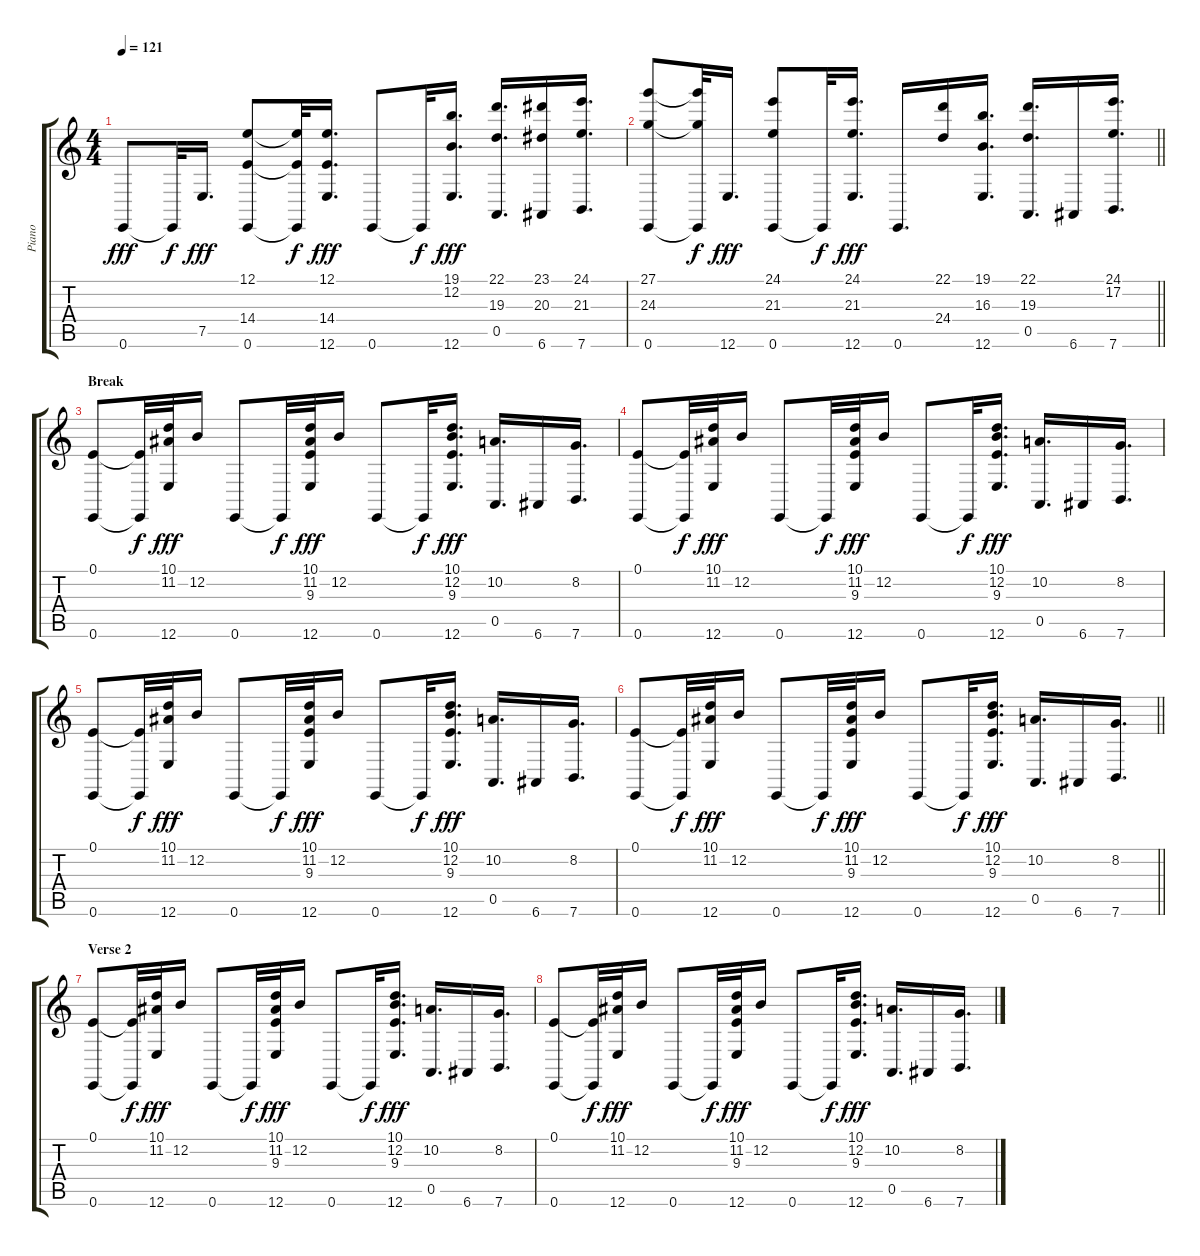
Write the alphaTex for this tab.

\track ("Piano" "Piano") {instrument acousticgrandpiano}
\staff {score tabs}
\tuning (E4 B3 G3 D3 A2 E2) {hide}
\ts (4 4)
\tempo 121
\clef g2
\ks c
0.6.8{dy fff} 0.6{t}.32{dy f} 7.5.16{d dy fff} (12.1 14.4 0.6).8 (12.1{t} 14.4{t} 0.6{t}).32{dy f} (12.1 14.4 12.6).16{d dy fff} 0.6.8 0.6{t}.32{dy f} (19.1 12.2 12.6).16{d dy fff} (22.1 19.3 0.5).16{d} (23.1 20.3 6.6).16 (24.1 21.3 7.6).16{d} |
\barLineRight lightlight
(27.1 24.3 0.6).8 (27.1{t} 24.3{t} 0.6{t}).32{dy f} 12.6.16{d dy fff} (24.1 21.3 0.6).8 0.6{t}.32{dy f} (24.1 21.3 12.6).16{d dy fff} 0.6.16{d} (22.1 24.4).16 (19.1 16.3 12.6).16{d} (22.1 19.3 0.5).16{d} 6.6.16 (24.1 17.2 7.6).16{d} |
\section ("" "Break")
(0.1 0.6).8 (0.1{t} 0.6{t}).32{dy f} (10.1 11.2 12.6).32{dy fff} 12.2.16 0.6.8 0.6{t}.32{dy f} (10.1 11.2 9.3 12.6).32{dy fff} 12.2.16 0.6.8 0.6{t}.32{dy f} (10.1 12.2 9.3 12.6).16{d dy fff} (10.2 0.5).16{d} 6.6.16 (8.2 7.6).16{d} |
(0.1 0.6).8 (0.1{t} 0.6{t}).32{dy f} (10.1 11.2 12.6).32{dy fff} 12.2.16 0.6.8 0.6{t}.32{dy f} (10.1 11.2 9.3 12.6).32{dy fff} 12.2.16 0.6.8 0.6{t}.32{dy f} (10.1 12.2 9.3 12.6).16{d dy fff} (10.2 0.5).16{d} 6.6.16 (8.2 7.6).16{d} |
(0.1 0.6).8 (0.1{t} 0.6{t}).32{dy f} (10.1 11.2 12.6).32{dy fff} 12.2.16 0.6.8 0.6{t}.32{dy f} (10.1 11.2 9.3 12.6).32{dy fff} 12.2.16 0.6.8 0.6{t}.32{dy f} (10.1 12.2 9.3 12.6).16{d dy fff} (10.2 0.5).16{d} 6.6.16 (8.2 7.6).16{d} |
\barLineRight lightlight
(0.1 0.6).8 (0.1{t} 0.6{t}).32{dy f} (10.1 11.2 12.6).32{dy fff} 12.2.16 0.6.8 0.6{t}.32{dy f} (10.1 11.2 9.3 12.6).32{dy fff} 12.2.16 0.6.8 0.6{t}.32{dy f} (10.1 12.2 9.3 12.6).16{d dy fff} (10.2 0.5).16{d} 6.6.16 (8.2 7.6).16{d} |
\section ("" "Verse 2")
(0.1 0.6).8 (0.1{t} 0.6{t}).32{dy f} (10.1 11.2 12.6).32{dy fff} 12.2.16 0.6.8 0.6{t}.32{dy f} (10.1 11.2 9.3 12.6).32{dy fff} 12.2.16 0.6.8 0.6{t}.32{dy f} (10.1 12.2 9.3 12.6).16{d dy fff} (10.2 0.5).16{d} 6.6.16 (8.2 7.6).16{d} |
(0.1 0.6).8 (0.1{t} 0.6{t}).32{dy f} (10.1 11.2 12.6).32{dy fff} 12.2.16 0.6.8 0.6{t}.32{dy f} (10.1 11.2 9.3 12.6).32{dy fff} 12.2.16 0.6.8 0.6{t}.32{dy f} (10.1 12.2 9.3 12.6).16{d dy fff} (10.2 0.5).16{d} 6.6.16 (8.2 7.6).16{d}
